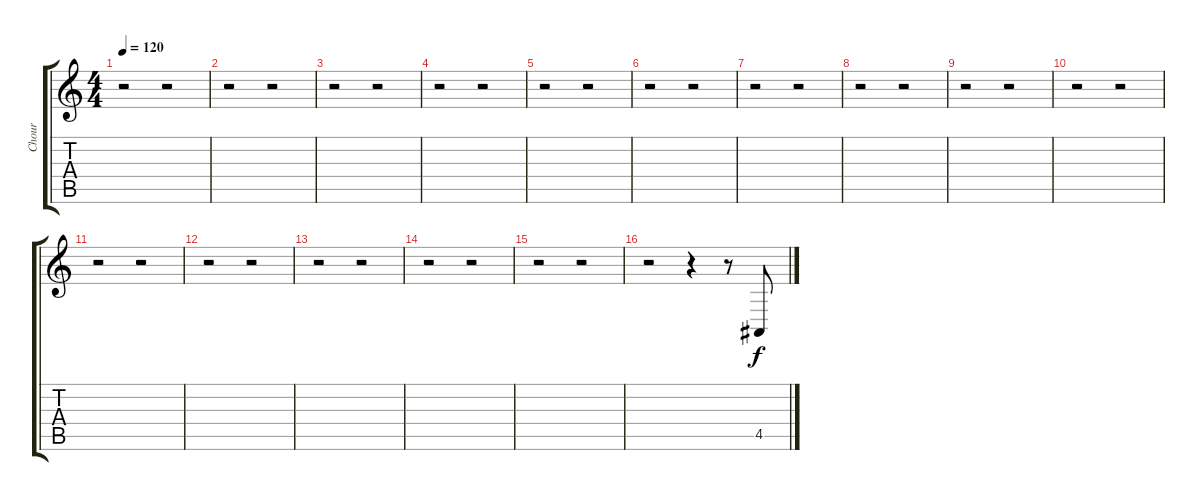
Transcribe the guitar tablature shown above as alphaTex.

\track ("Chour" "Chour") {instrument lead2sawtooth}
\staff {score tabs}
\tuning (Db4 Ab3 E3 B2 Gb2 Db2) {hide}
\ts (4 4)
\tempo 120
\clef g2
\ks c
r.2{dy f instrument lead2sawtooth} r.2 |
r.2 r.2 |
r.2 r.2 |
r.2 r.2 |
r.2 r.2 |
r.2 r.2 |
r.2 r.2 |
r.2 r.2 |
r.2 r.2 |
r.2 r.2 |
r.2 r.2 |
r.2 r.2 |
r.2 r.2 |
r.2 r.2 |
r.2 r.2 |
r.2 r.4 r.8 4.5.8
